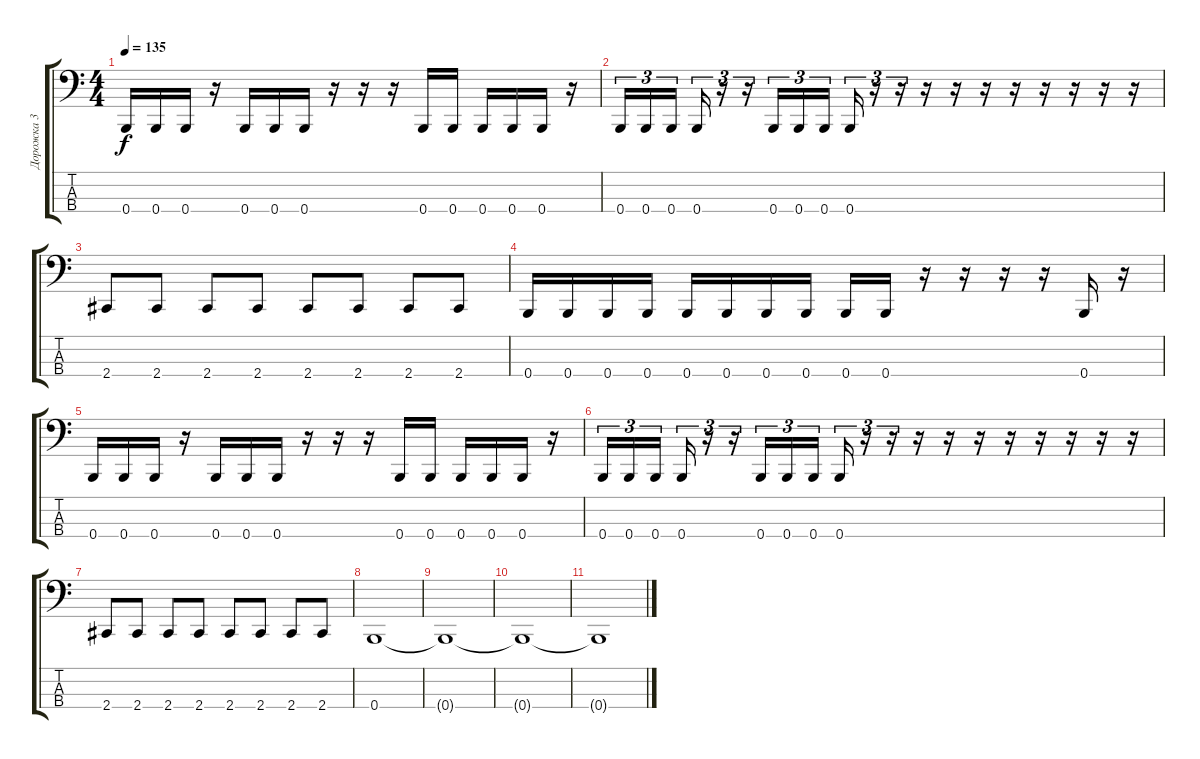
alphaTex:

\track ("Дорожка 3" "Дорожка 3") {instrument electricbassfinger}
\staff {score tabs}
\tuning (E2 B1 Gb1 B0) {hide}
\ts (4 4)
\tempo 135
\clef f4
\ks c
0.4.16{dy f} 0.4.16 0.4.16 r.16 0.4.16 0.4.16 0.4.16 r.16 r.16 r.16 0.4.16 0.4.16 0.4.16 0.4.16 0.4.16 r.16 |
0.4.16{tu (3 2)} 0.4.16{tu (3 2)} 0.4.16{tu (3 2) beam splitsecondary} 0.4.16{tu (3 2)} r.16{tu (3 2)} r.16{tu (3 2)} 0.4.16{tu (3 2)} 0.4.16{tu (3 2)} 0.4.16{tu (3 2) beam splitsecondary} 0.4.16{tu (3 2)} r.16{tu (3 2)} r.16{tu (3 2)} r.16 r.16 r.16 r.16 r.16 r.16 r.16 r.16 |
2.4.8 2.4.8 2.4.8 2.4.8 2.4.8 2.4.8 2.4.8 2.4.8 |
0.4.16 0.4.16 0.4.16 0.4.16 0.4.16 0.4.16 0.4.16 0.4.16 0.4.16 0.4.16 r.16 r.16 r.16 r.16 0.4.16 r.16 |
0.4.16 0.4.16 0.4.16 r.16 0.4.16 0.4.16 0.4.16 r.16 r.16 r.16 0.4.16 0.4.16 0.4.16 0.4.16 0.4.16 r.16 |
0.4.16{tu (3 2)} 0.4.16{tu (3 2)} 0.4.16{tu (3 2) beam splitsecondary} 0.4.16{tu (3 2)} r.16{tu (3 2)} r.16{tu (3 2)} 0.4.16{tu (3 2)} 0.4.16{tu (3 2)} 0.4.16{tu (3 2) beam splitsecondary} 0.4.16{tu (3 2)} r.16{tu (3 2)} r.16{tu (3 2)} r.16 r.16 r.16 r.16 r.16 r.16 r.16 r.16 |
2.4.8 2.4.8 2.4.8 2.4.8 2.4.8 2.4.8 2.4.8 2.4.8 |
0.4.1 |
0.4{t}.1 |
0.4{t}.1 |
0.4{t}.1
